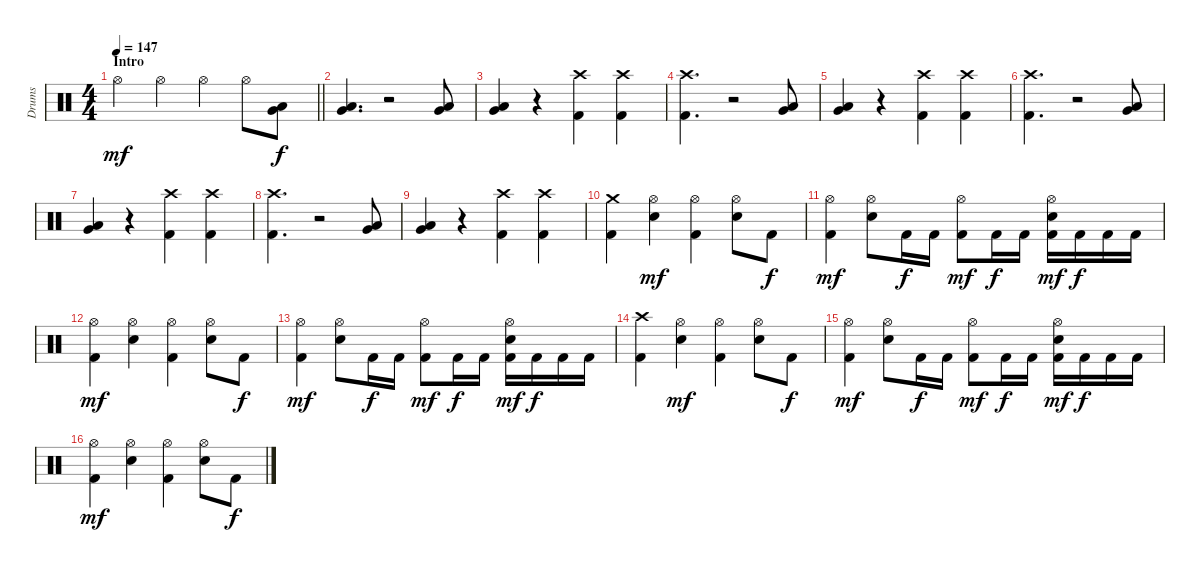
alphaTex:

\track ("Drums" "Drums") {instrument percussion}
\staff {score}
\articulation defaults
\ts (4 4)
\section ("" "Intro")
\tempo 147
\clef neutral
\barLineRight lightlight
\ks c "Hi-Hat (open)".4{dy mf} "Hi-Hat (open)".4 "Hi-Hat (open)".4 "Hi-Hat (open)".8
("Low Tom (hit)" "Very Low Tom (hit)").8{dy f} |
("Low Tom (hit)" "Very Low Tom (hit)").4{d} r.2 ("Low Tom (hit)" "Very Low Tom (hit)").8 |
("Low Tom (hit)" "Very Low Tom (hit)").4 r.4 ("Crash high (hit)" "Kick (hit) 2").4 ("Crash high (hit)" "Kick (hit) 2").4 |
("Crash high (hit)" "Kick (hit) 2").4{d} r.2 ("Low Tom (hit)" "Very Low Tom (hit)").8 |
("Low Tom (hit)" "Very Low Tom (hit)").4 r.4 ("Crash high (hit)" "Kick (hit) 2").4 ("Crash high (hit)" "Kick (hit) 2").4 |
("Crash high (hit)" "Kick (hit) 2").4{d} r.2 ("Low Tom (hit)" "Very Low Tom (hit)").8 |
("Low Tom (hit)" "Very Low Tom (hit)").4 r.4 ("Crash high (hit)" "Kick (hit) 2").4 ("Crash high (hit)" "Kick (hit) 2").4 |
("Crash high (hit)" "Kick (hit) 2").4{d} r.2 ("Low Tom (hit)" "Very Low Tom (hit)").8 |
("Low Tom (hit)" "Very Low Tom (hit)").4 r.4 ("Crash high (hit)" "Kick (hit) 2").4 ("Crash high (hit)" "Kick (hit) 2").4 |
("Crash medium (hit)" "Kick (hit) 2").4 ("Hi-Hat (open)" "Electric Snare (hit)").4{dy mf} ("Hi-Hat (open)" "Kick (hit) 2").4 ("Hi-Hat (open)" "Electric Snare (hit)").8 "Kick (hit) 2".8{dy f} |
("Hi-Hat (open)" "Kick (hit) 2").4{dy mf} ("Hi-Hat (open)" "Electric Snare (hit)").8 "Kick (hit) 2".16{dy f} "Kick (hit) 2".16 ("Hi-Hat (open)" "Kick (hit) 2").8{dy mf} "Kick (hit) 2".16{dy f} "Kick (hit) 2".16 ("Hi-Hat (open)" "Electric Snare (hit)" "Kick (hit) 2").16{dy mf} "Kick (hit) 2".16{dy f} "Kick (hit) 2".16 "Kick (hit) 2".16 |
("Hi-Hat (open)" "Kick (hit) 2").4{dy mf} ("Hi-Hat (open)" "Electric Snare (hit)").4 ("Hi-Hat (open)" "Kick (hit) 2").4 ("Hi-Hat (open)" "Electric Snare (hit)").8 "Kick (hit) 2".8{dy f} |
("Hi-Hat (open)" "Kick (hit) 2").4{dy mf} ("Hi-Hat (open)" "Electric Snare (hit)").8 "Kick (hit) 2".16{dy f} "Kick (hit) 2".16 ("Hi-Hat (open)" "Kick (hit) 2").8{dy mf} "Kick (hit) 2".16{dy f} "Kick (hit) 2".16 ("Hi-Hat (open)" "Electric Snare (hit)" "Kick (hit) 2").16{dy mf} "Kick (hit) 2".16{dy f} "Kick (hit) 2".16 "Kick (hit) 2".16 |
("Crash high (hit)" "Kick (hit) 2").4 ("Hi-Hat (open)" "Electric Snare (hit)").4{dy mf} ("Hi-Hat (open)" "Kick (hit) 2").4 ("Hi-Hat (open)" "Electric Snare (hit)").8 "Kick (hit) 2".8{dy f} |
("Hi-Hat (open)" "Kick (hit) 2").4{dy mf} ("Hi-Hat (open)" "Electric Snare (hit)").8 "Kick (hit) 2".16{dy f} "Kick (hit) 2".16 ("Hi-Hat (open)" "Kick (hit) 2").8{dy mf} "Kick (hit) 2".16{dy f} "Kick (hit) 2".16 ("Hi-Hat (open)" "Electric Snare (hit)" "Kick (hit) 2").16{dy mf} "Kick (hit) 2".16{dy f} "Kick (hit) 2".16 "Kick (hit) 2".16 |
("Hi-Hat (open)" "Kick (hit) 2").4{dy mf} ("Hi-Hat (open)" "Electric Snare (hit)").4 ("Hi-Hat (open)" "Kick (hit) 2").4 ("Hi-Hat (open)" "Electric Snare (hit)").8 "Kick (hit) 2".8{dy f}
